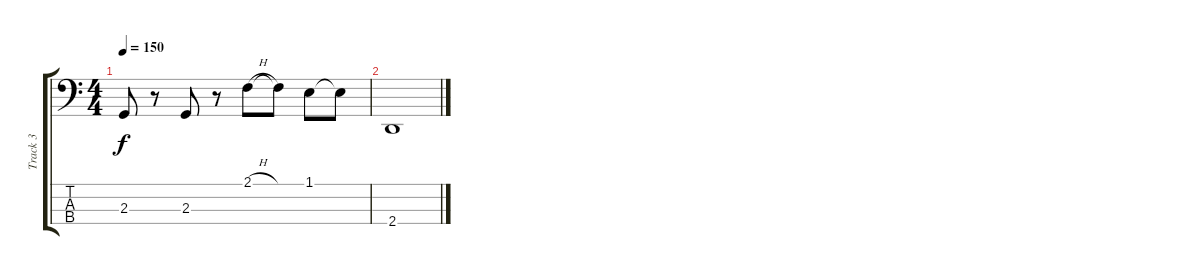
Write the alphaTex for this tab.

\track ("Track 3" "Track 3") {instrument electricbassfinger}
\staff {score tabs}
\tuning (Eb2 Bb1 F1 C1) {hide}
\ts (4 4)
\tempo 150
\clef f4
\ks c
2.3.8{dy f} r.8 2.3.8 r.8 2.1{h}.8 2.1{t}.8 1.1.8 1.1{t}.8 |
2.4.1
